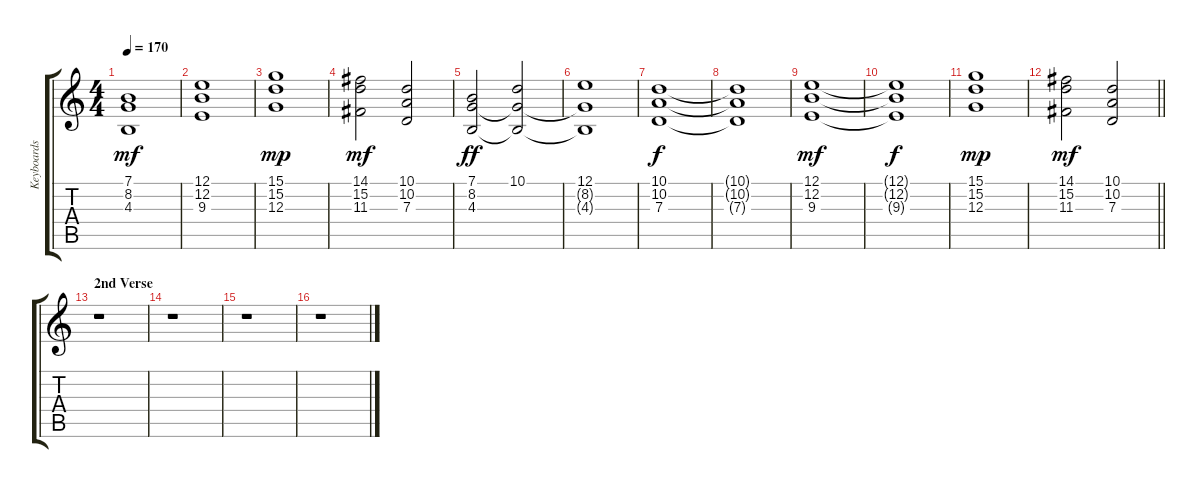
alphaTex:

\track ("Keyboards 3" "Keyboards ") {instrument stringensemble1}
\staff {score tabs}
\tuning (E4 B3 G3 D3 A2 E2) {hide}
\ts (4 4)
\tempo 170
\clef g2
\ks c
(7.1 8.2 4.3).1{dy mf} |
(12.1 12.2 9.3).1 |
(15.1 15.2 12.3).1{dy mp} |
(14.1 15.2 11.3).2{dy mf} (10.1 10.2 7.3).2 |
(7.1 8.2 4.3).2{dy ff} (10.1 8.2{t} 4.3{t}).2 |
(12.1 8.2{t} 4.3{t}).1 |
(10.1 10.2 7.3).1{dy f} |
(10.1{t} 10.2{t} 7.3{t}).1 |
(12.1 12.2 9.3).1{dy mf} |
(12.1{t} 12.2{t} 9.3{t}).1{dy f} |
(15.1 15.2 12.3).1{dy mp} |
\barLineRight lightlight
(14.1 15.2 11.3).2{dy mf} (10.1 10.2 7.3).2 |
\section ("" "2nd Verse")
r.1 |
r.1 |
r.1 |
r.1
